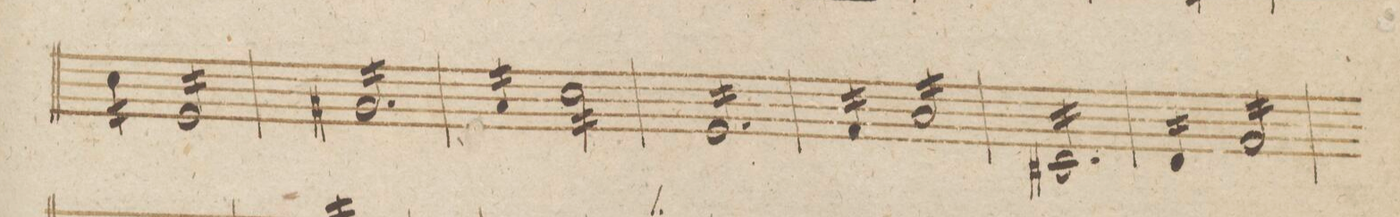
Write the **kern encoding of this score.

**kern	**dynam
*I"Violino 2do	*
*clefG2	*
*k[b-]	*
*met(c|)	*
*M3/4	*
16cc\LL	.
16cc\	.
16cc\	.
16cc\JJ	.
16e/LL	.
16e/	.
16e/	.
16e/	.
16e/	.
16e/	.
16e/	.
16e/JJ	.
=202	=202
16g#X/LL	.
16g#X/	.
16g#X/	.
16g#X/	.
16g#X/	.
16g#X/	.
16g#X/	.
16g#X/	.
16g#X/	.
16g#X/	.
16g#X/	.
16g#X/JJ	.
=203	=203
16a/LL	.
16a/	.
16a/	.
16a/JJ	.
16cc\LL	.
16cc\	.
16cc\	.
16cc\	.
16cc\	.
16cc\	.
16cc\	.
16cc\JJ	.
=204	=204
16e/LL	.
16e/	.
16e/	.
16e/	.
16e/	.
16e/	.
16e/	.
16e/	.
16e/	.
16e/	.
16e/	.
16e/JJ	.
=205	=205
16f/LL	.
16f/	.
16f/	.
16f/JJ	.
16a/LL	.
16a/	.
16a/	.
16a/	.
16a/	.
16a/	.
16a/	.
16a/JJ	.
=206	=206
16c#X/LL	.
16c#X/	.
16c#X/	.
16c#X/	.
16c#X/	.
16c#X/	.
16c#X/	.
16c#X/	.
16c#X/	.
16c#X/	.
16c#X/	.
16c#X/JJ	.
=207	=207
16d/LL	.
16d/	.
16d/	.
16d/JJ	.
16f/LL	.
16f/	.
16f/	.
16f/	.
16f/	.
16f/	.
16f/	.
16f/JJ	.
=208	=208
*-	*-
